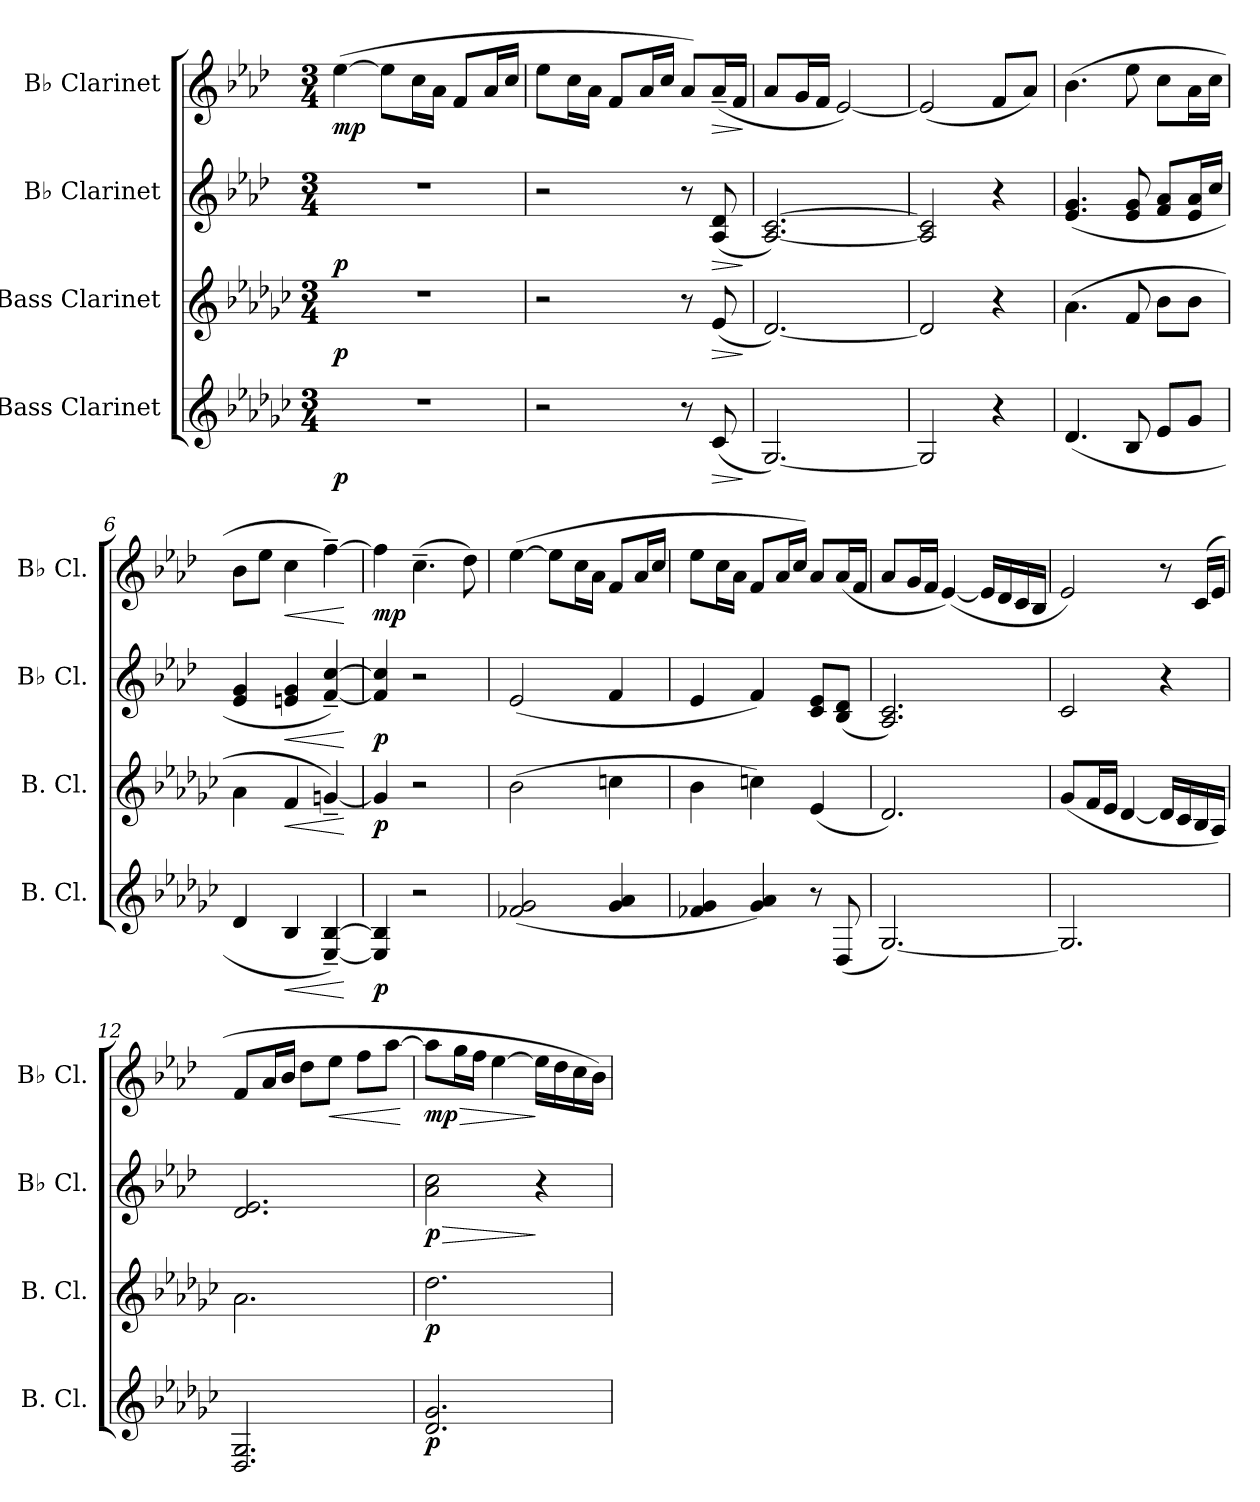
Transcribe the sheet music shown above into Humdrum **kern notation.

**kern	**dynam	**kern	**dynam	**kern	**dynam	**kern	**dynam
*part4	*part4	*part3	*part3	*part2	*part2	*part1	*part1
*staff4	*staff4	*staff3	*staff3	*staff2	*staff2	*staff1	*staff1
*I"Bass Clarinet	*	*I"Bass Clarinet	*	*I"B♭ Clarinet	*	*I"B♭ Clarinet	*
*I'B. Cl.	*	*I'B. Cl.	*	*I'B♭ Cl.	*	*I'B♭ Cl.	*
*clefG2	*	*clefG2	*	*clefG2	*	*clefG2	*
*ITrd8c14	*	*ITrd8c14	*	*ITrd1c2	*	*ITrd1c2	*
*k[b-e-a-d-g-c-]	*	*k[b-e-a-d-g-c-]	*	*k[b-e-a-d-g-c-]	*	*k[b-e-a-d-g-c-]	*
*M3/4	*	*M3/4	*	*M3/4	*	*M3/4	*
*MM66	*	*MM66	*	*MM66	*	*MM66	*
=1	=1	=1	=1	=1	=1	=1	=1
!	!LO:DY:b	!	!LO:DY:b	!	!LO:DY:b	!	!LO:DY:b
2.r	p	2.r	p	2.r	p	(>[4dd-\	mp
.	.	.	.	.	.	8dd-\L]	.
.	.	.	.	.	.	16b-\L	.
.	.	.	.	.	.	16g-\JJ	.
.	.	.	.	.	.	8e-/L	.
.	.	.	.	.	.	16g-/L	.
.	.	.	.	.	.	16b-/JJ	.
=2	=2	=2	=2	=2	=2	=2	=2
2r	.	2r	.	2r	.	8dd-\L	.
.	.	.	.	.	.	16b-\L	.
.	.	.	.	.	.	16g-\JJ	.
.	.	.	.	.	.	8e-/L	.
.	.	.	.	.	.	16g-/L	.
.	.	.	.	.	.	16b-/JJ	.
8r	.	8r	.	8r	.	8g-/L)	.
!	!LO:HP:b	!	!LO:HP:b	!	!LO:HP:b	!	!LO:HP:b
(<8C-/	>	(<8E-/	>	(<8G-/ 8c-/	>	(<16g-~/L	>
.	.	.	.	.	.	16e-/JJ	.
.	]	.	]	.	]	.	]
=3	=3	=3	=3	=3	=3	=3	=3
[2.GG-/)	.	[2.D-/)	.	[2.G-/ [2.B-/)	.	8g-/L	.
.	.	.	.	.	.	16f/L	.
.	.	.	.	.	.	16e-/JJ	.
.	.	.	.	.	.	[2d-/)	.
=4	=4	=4	=4	=4	=4	=4	=4
2GG-/]	.	2D-/]	.	2G-/] 2B-/]	.	(<2d-/]	.
4r	.	4r	.	4r	.	8e-/L	.
.	.	.	.	.	.	8g-/J)	.
=5	=5	=5	=5	=5	=5	=5	=5
(>4.D-/	.	(>4.A-\	.	(>4.d-/ 4.f/	.	(>4.a-\	.
8BB-/	.	8F/	.	8d-/ 8f/	.	8dd-\	.
8E-/L	.	8B-\L	.	8e-/ 8g-/L	.	8b-\L	.
8G-/J	.	8B-\J	.	16d-/ 16g-/L	.	16g-\L	.
.	.	.	.	16b-/JJ	.	16b-\JJ	.
=6	=6	=6	=6	=6	=6	=6	=6
4D-/	.	4A-\	.	4d-/ 4f/	.	8a-\L	.
.	.	.	.	.	.	8dd-\J	.
!	!LO:HP:b	!	!LO:HP:b	!	!LO:HP:b	!	!LO:HP:b
4BB-/	<	4F/	<	4dn/ 4f/	<	4b-\	<
[4EE-/~ [4BB-/~)	.	[4Gn~/)	.	[4e-/~ [4b-/~)	.	[4ee-~\)	.
.	[	.	[	.	[	.	[
=7	=7	=7	=7	=7	=7	=7	=7
!	!LO:DY:b	!	!LO:DY:b	!	!LO:DY:b	!	!LO:DY:b
4EE-/] 4BB-/]	p	4G/]	p	4e-/] 4b-/]	p	4ee-\]	mp
2r	.	2r	.	2r	.	(>4.b-~\	.
.	.	.	.	.	.	8cc-\)	.
!!LO:LB:g=z
=8	=8	=8	=8	=8	=8	=8	=8
(>2F-X/ 2G-/	.	(>2B-\	.	(>2d-/	.	(>[4dd-\	.
.	.	.	.	.	.	8dd-\L]	.
.	.	.	.	.	.	16b-\L	.
.	.	.	.	.	.	16g-\JJ	.
4G-/ 4A-/	.	4cn\	.	4e-/	.	8e-/L	.
.	.	.	.	.	.	16g-/L	.
.	.	.	.	.	.	16b-/JJ	.
=9	=9	=9	=9	=9	=9	=9	=9
4F-X/ 4G-/	.	4B-\	.	4d-/	.	8dd-\L	.
.	.	.	.	.	.	16b-\L	.
.	.	.	.	.	.	16g-\JJ	.
4G-/ 4A-/)	.	4cn\)	.	4e-/)	.	8e-/L	.
.	.	.	.	.	.	16g-/L	.
.	.	.	.	.	.	16b-/JJ)	.
8r	.	(<4E-/	.	8B-/ 8d-/L	.	8g-/L	.
(<8DD-/	.	.	.	(<8A-/ 8c-/J	.	(<16g-/L	.
.	.	.	.	.	.	16e-/JJ	.
=10	=10	=10	=10	=10	=10	=10	=10
[2.GG-/)	.	2.D-/)	.	2.G-/ 2.B-/)	.	8g-/L	.
.	.	.	.	.	.	16f/L	.
.	.	.	.	.	.	16e-/JJ	.
.	.	.	.	.	.	(<[4d-/)	.
.	.	.	.	.	.	16d-/LL]	.
.	.	.	.	.	.	16c-/	.
.	.	.	.	.	.	16B-/	.
.	.	.	.	.	.	16A-/JJ	.
=11	=11	=11	=11	=11	=11	=11	=11
2.GG-/]	.	(<8G-/L	.	2B-/	.	2d-/)	.
.	.	16F/L	.	.	.	.	.
.	.	16E-/JJ	.	.	.	.	.
.	.	[4D-/	.	.	.	.	.
.	.	16D-/LL]	.	4r	.	8r	.
.	.	16C-/	.	.	.	.	.
.	.	16BB-/	.	.	.	(>16B-/LL	.
.	.	16AA-/JJ)	.	.	.	16d-/JJ	.
=12	=12	=12	=12	=12	=12	=12	=12
2.DD-/ 2.GG-/	.	2.A-\	.	2.c-/ 2.d-/	.	8e-/L	.
.	.	.	.	.	.	16g-/L	.
.	.	.	.	.	.	16a-/JJ	.
.	.	.	.	.	.	8cc-\L	.
!	!	!	!	!	!	!	!LO:HP:b
.	.	.	.	.	.	8dd-\J	<
.	.	.	.	.	.	8ee-\L	.
.	.	.	.	.	.	[8gg-\J	.
.	.	.	.	.	.	.	[
!!LO:PB:g=z
=13	=13	=13	=13	=13	=13	=13	=13
!	!LO:DY:b	!	!LO:DY:b	!	!LO:HP:b	!	!LO:HP:b
!	!	!	!	!	!LO:DY:n=1:b	!	!LO:DY:n=1:b
2.D-/ 2.G-/	p	2.d-\	p	2g-\ 2b-\	> p	8gg-\L]	> mp
.	.	.	.	.	.	16ff\L	.
.	.	.	.	.	.	16ee-\JJ	.
.	.	.	.	.	.	[4dd-\	.
.	.	.	.	4r	]	16dd-\LL]	]
.	.	.	.	.	.	16cc-\	.
.	.	.	.	.	.	16b-\	.
.	.	.	.	.	.	16a-\JJ)	.
=	=	=	=	=	=	=	=
*-	*-	*-	*-	*-	*-	*-	*-
